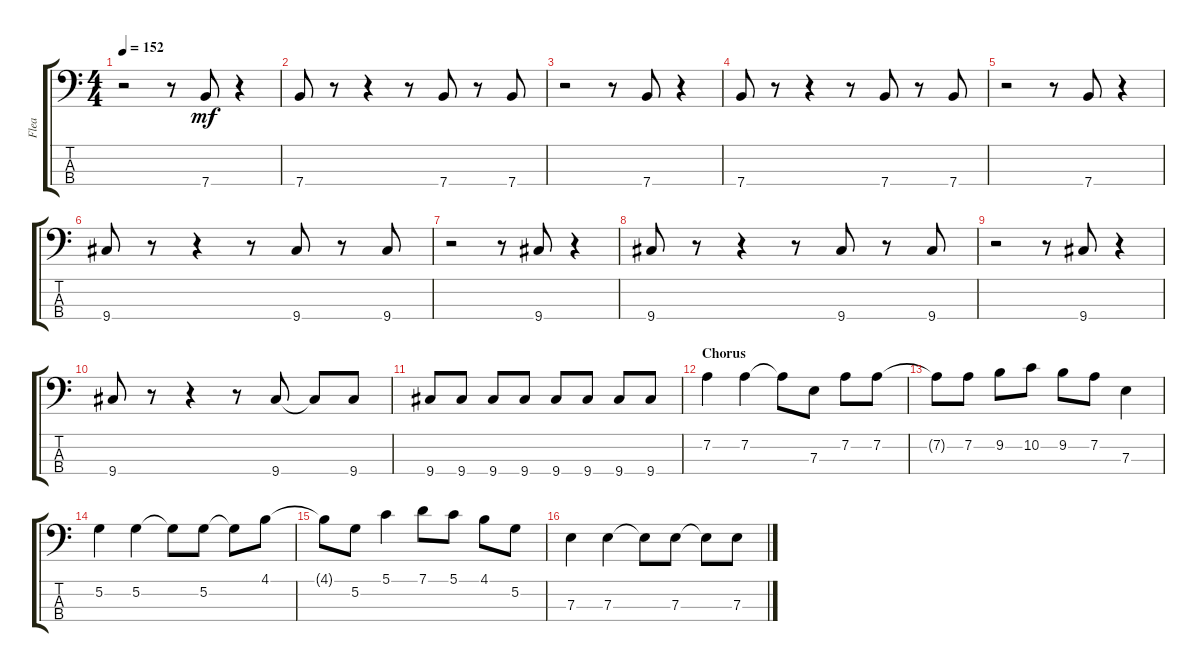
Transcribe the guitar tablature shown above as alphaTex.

\track ("Flea" "Flea") {instrument electricbassfinger}
\staff {score tabs}
\tuning (G2 D2 A1 E1) {hide}
\ts (4 4)
\tempo 152
\clef f4
\ks c
r.2{dy mf} r.8 7.4.8 r.4 |
7.4.8 r.8 r.4 r.8 7.4.8 r.8 7.4.8 |
r.2 r.8 7.4.8 r.4 |
7.4.8 r.8 r.4 r.8 7.4.8 r.8 7.4.8 |
r.2 r.8 7.4.8 r.4 |
9.4.8 r.8 r.4 r.8 9.4.8 r.8 9.4.8 |
r.2 r.8 9.4.8 r.4 |
9.4.8 r.8 r.4 r.8 9.4.8 r.8 9.4.8 |
r.2 r.8 9.4.8 r.4 |
9.4.8 r.8 r.4 r.8 9.4.8 9.4{t}.8 9.4.8 |
9.4.8 9.4.8 9.4.8 9.4.8 9.4.8 9.4.8 9.4.8 9.4.8 |
\section ("" "Chorus")
7.2.4 7.2.4 7.2{t}.8 7.3.8 7.2.8 7.2.8 |
7.2{t}.8 7.2.8 9.2.8 10.2.8 9.2.8 7.2.8 7.3.4 |
5.2.4 5.2.4 5.2{t}.8 5.2.8 5.2{t}.8 4.1.8 |
4.1{t}.8 5.2.8 5.1.4 7.1.8 5.1.8 4.1.8 5.2.8 |
7.3.4 7.3.4 7.3{t}.8 7.3.8 7.3{t}.8 7.3.8
